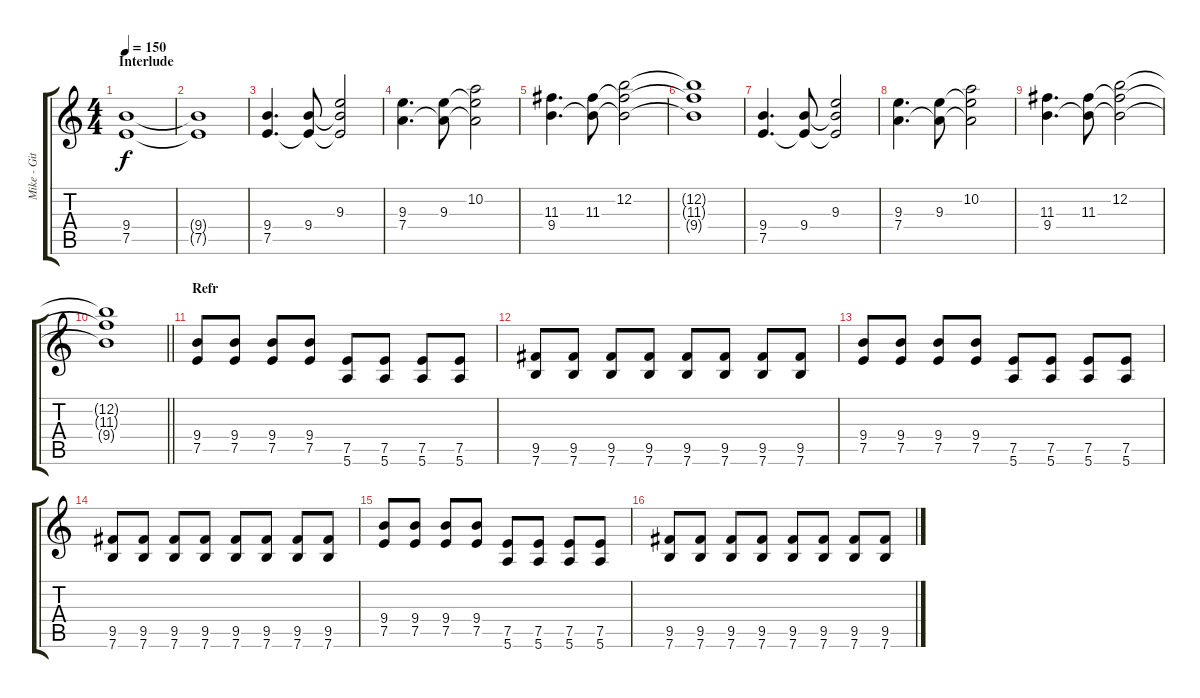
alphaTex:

\track ("Mike - Gitár" "Mike - Git") {instrument distortionguitar}
\staff {score tabs}
\tuning (E4 B3 G3 D3 A2 E2) {hide}
\ts (4 4)
\section ("" "Interlude")
\tempo 150
\clef g2
\ks c
(9.4 7.5).1{dy f} |
(9.4{t} 7.5{t}).1 |
(9.4 7.5).4{d} (9.4 7.5{t}).8 (9.3 9.4{t} 7.5{t}).2 |
(9.3 7.4).4{d} (9.3 7.4{t}).8 (10.2 9.3{t} 7.4{t}).2 |
(11.3 9.4).4{d} (11.3 9.4{t}).8 (12.2 11.3{t} 9.4{t}).2 |
(12.2{t} 11.3{t} 9.4{t}).1 |
(9.4 7.5).4{d} (9.4 7.5{t}).8 (9.3 9.4{t} 7.5{t}).2 |
(9.3 7.4).4{d} (9.3 7.4{t}).8 (10.2 9.3{t} 7.4{t}).2 |
(11.3 9.4).4{d} (11.3 9.4{t}).8 (12.2 11.3{t} 9.4{t}).2 |
\barLineRight lightlight
(12.2{t} 11.3{t} 9.4{t}).1 |
\section ("" "Refr")
(9.4 7.5).8 (9.4 7.5).8 (9.4 7.5).8 (9.4 7.5).8 (7.5 5.6).8 (7.5 5.6).8 (7.5 5.6).8 (7.5 5.6).8 |
(9.5 7.6).8 (9.5 7.6).8 (9.5 7.6).8 (9.5 7.6).8 (9.5 7.6).8 (9.5 7.6).8 (9.5 7.6).8 (9.5 7.6).8 |
(9.4 7.5).8 (9.4 7.5).8 (9.4 7.5).8 (9.4 7.5).8 (7.5 5.6).8 (7.5 5.6).8 (7.5 5.6).8 (7.5 5.6).8 |
(9.5 7.6).8 (9.5 7.6).8 (9.5 7.6).8 (9.5 7.6).8 (9.5 7.6).8 (9.5 7.6).8 (9.5 7.6).8 (9.5 7.6).8 |
(9.4 7.5).8 (9.4 7.5).8 (9.4 7.5).8 (9.4 7.5).8 (7.5 5.6).8 (7.5 5.6).8 (7.5 5.6).8 (7.5 5.6).8 |
(9.5 7.6).8 (9.5 7.6).8 (9.5 7.6).8 (9.5 7.6).8 (9.5 7.6).8 (9.5 7.6).8 (9.5 7.6).8 (9.5 7.6).8
